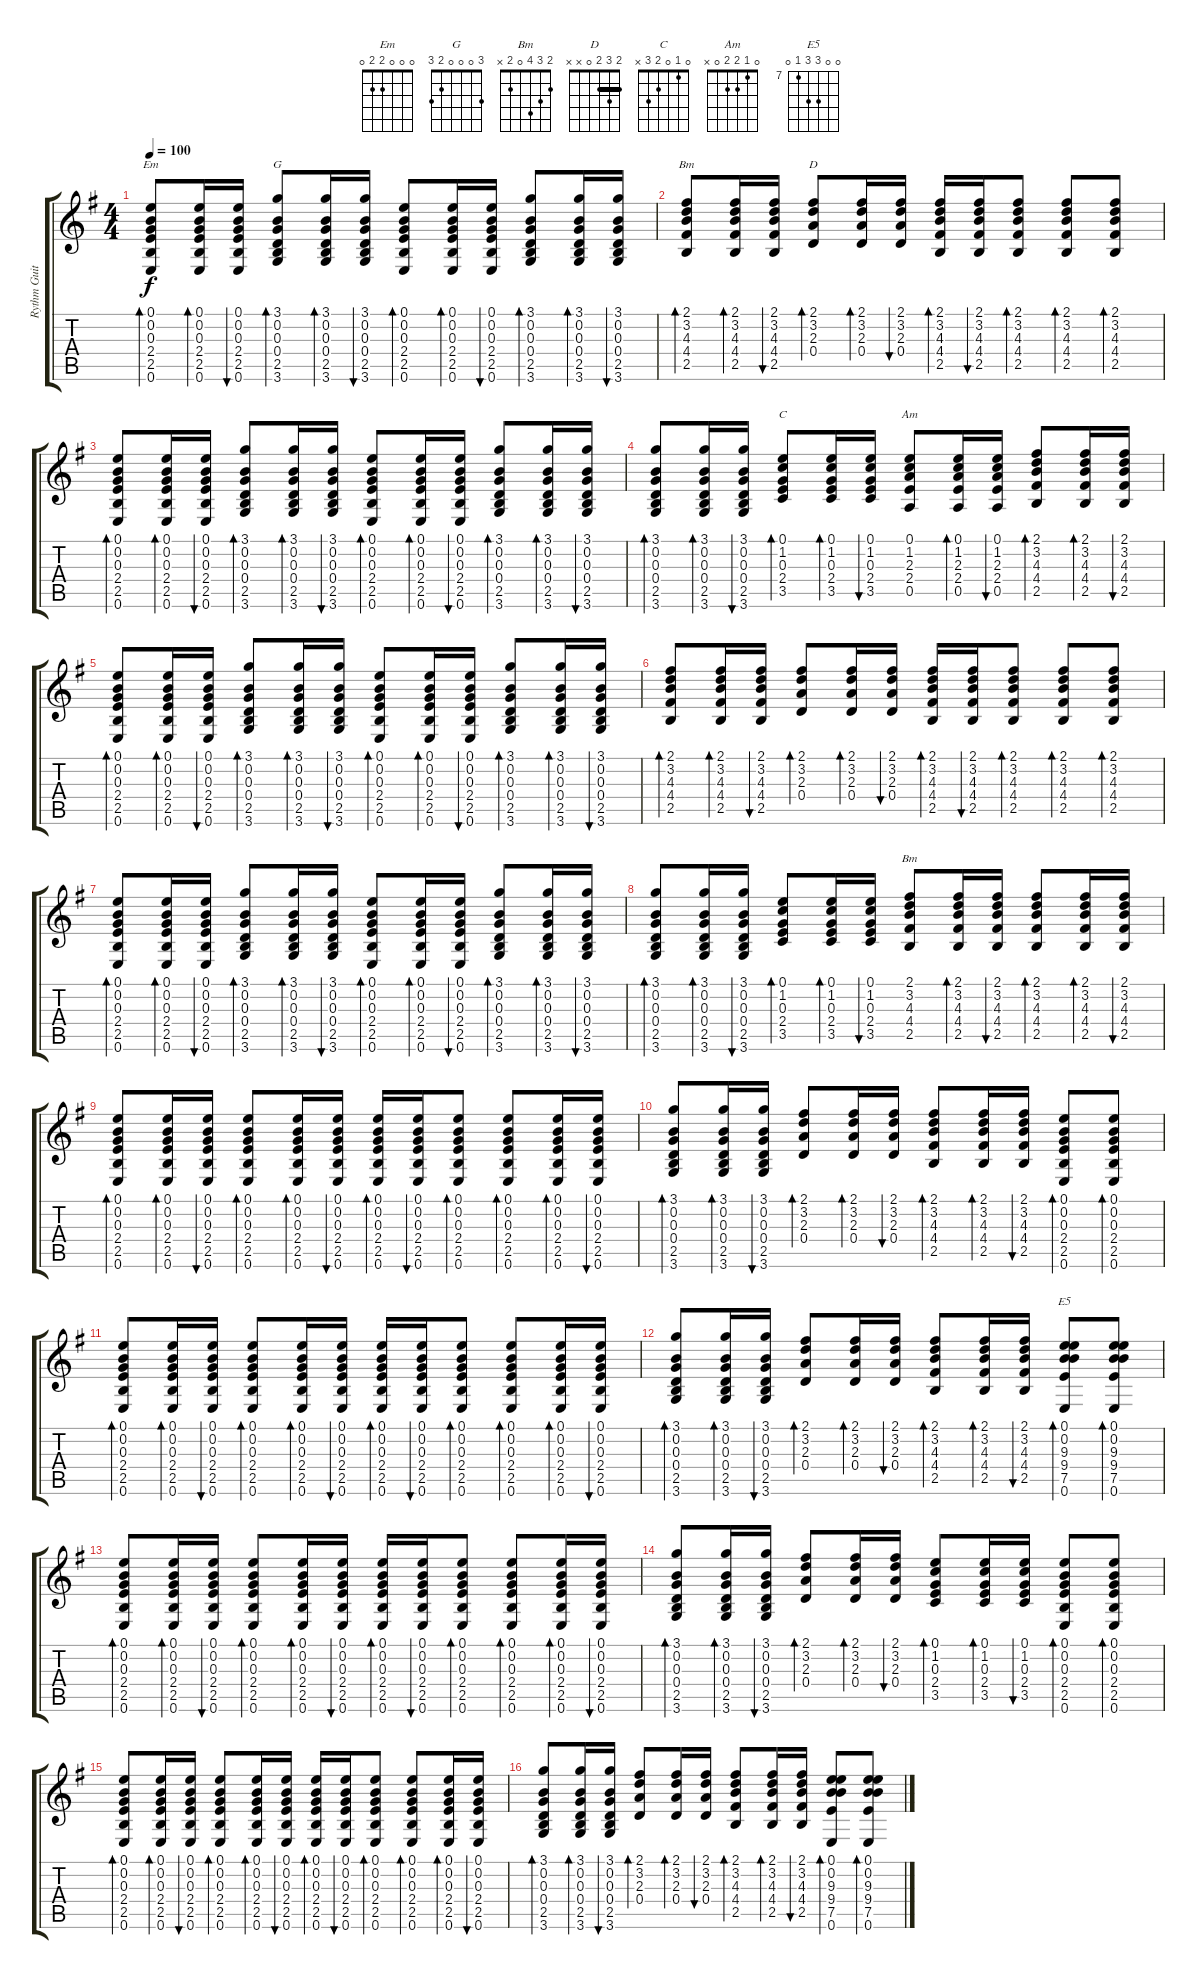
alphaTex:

\track ("Rythm Guitar" "Rythm Guit") {instrument acousticguitarsteel}
\staff {score tabs}
\tuning (E4 B3 G3 D3 A2 E2) {hide}
\chord ("Em" 0 0 0 2 2 0)
\chord ("G" 3 0 0 0 2 3)
\chord ("Bm" 2 3 4 4 2 x) {barre 2}
\chord ("D" 2 3 2 0 x x) {barre 2}
\chord ("C" 0 1 0 2 3 x)
\chord ("Am" 0 1 2 2 0 x)
\chord ("Bm" 2 3 4 0 2 x)
\chord ("E5" 0 0 9 9 7 0) {firstfret 7}
\ts (4 4)
\tempo 100
\clef g2
\ks eminor
(0.1 0.2 0.3 2.4 2.5 0.6).8{bd 60 ch "Em" dy f} (0.1 0.2 0.3 2.4 2.5 0.6).16{bd 60} (0.1 0.2 0.3 2.4 2.5 0.6).16{bu 60} (3.1 0.2 0.3 0.4 2.5 3.6).8{bd 60 ch "G"} (3.1 0.2 0.3 0.4 2.5 3.6).16{bd 60} (3.1 0.2 0.3 0.4 2.5 3.6).16{bu 60} (0.1 0.2 0.3 2.4 2.5 0.6).8{bd 60} (0.1 0.2 0.3 2.4 2.5 0.6).16{bd 60} (0.1 0.2 0.3 2.4 2.5 0.6).16{bu 60} (3.1 0.2 0.3 0.4 2.5 3.6).8{bd 60} (3.1 0.2 0.3 0.4 2.5 3.6).16{bd 60} (3.1 0.2 0.3 0.4 2.5 3.6).16{bu 60} |
(2.1 3.2 4.3 4.4 2.5).8{bd 60 ch "Bm"} (2.1 3.2 4.3 4.4 2.5).16{bd 60} (2.1 3.2 4.3 4.4 2.5).16{bu 60} (2.1 3.2 2.3 0.4).8{bd 60 ch "D"} (2.1 3.2 2.3 0.4).16{bd 60} (2.1 3.2 2.3 0.4).16{bu 60} (2.1 3.2 4.3 4.4 2.5).16{bd 60} (2.1 3.2 4.3 4.4 2.5).16{bu 60} (2.1 3.2 4.3 4.4 2.5).8{bd 60} (2.1 3.2 4.3 4.4 2.5).8{bd 60} (2.1 3.2 4.3 4.4 2.5).8{bd 60} |
(0.1 0.2 0.3 2.4 2.5 0.6).8{bd 60} (0.1 0.2 0.3 2.4 2.5 0.6).16{bd 60} (0.1 0.2 0.3 2.4 2.5 0.6).16{bu 60} (3.1 0.2 0.3 0.4 2.5 3.6).8{bd 60} (3.1 0.2 0.3 0.4 2.5 3.6).16{bd 60} (3.1 0.2 0.3 0.4 2.5 3.6).16{bu 60} (0.1 0.2 0.3 2.4 2.5 0.6).8{bd 60} (0.1 0.2 0.3 2.4 2.5 0.6).16{bd 60} (0.1 0.2 0.3 2.4 2.5 0.6).16{bu 60} (3.1 0.2 0.3 0.4 2.5 3.6).8{bd 60} (3.1 0.2 0.3 0.4 2.5 3.6).16{bd 60} (3.1 0.2 0.3 0.4 2.5 3.6).16{bu 60} |
(3.1 0.2 0.3 0.4 2.5 3.6).8{bd 60} (3.1 0.2 0.3 0.4 2.5 3.6).16{bd 60} (3.1 0.2 0.3 0.4 2.5 3.6).16{bu 60} (0.1 1.2 0.3 2.4 3.5).8{bd 60 ch "C"} (0.1 1.2 0.3 2.4 3.5).16{bd 60} (0.1 1.2 0.3 2.4 3.5).16{bu 60} (0.1 1.2 2.3 2.4 0.5).8{ch "Am"} (0.1 1.2 2.3 2.4 0.5).16{bd 60} (0.1 1.2 2.3 2.4 0.5).16{bu 60} (2.1 3.2 4.3 4.4 2.5).8{bd 60} (2.1 3.2 4.3 4.4 2.5).16{bd 60} (2.1 3.2 4.3 4.4 2.5).16{bu 60} |
(0.1 0.2 0.3 2.4 2.5 0.6).8{bd 60} (0.1 0.2 0.3 2.4 2.5 0.6).16{bd 60} (0.1 0.2 0.3 2.4 2.5 0.6).16{bu 60} (3.1 0.2 0.3 0.4 2.5 3.6).8{bd 60} (3.1 0.2 0.3 0.4 2.5 3.6).16{bd 60} (3.1 0.2 0.3 0.4 2.5 3.6).16{bu 60} (0.1 0.2 0.3 2.4 2.5 0.6).8{bd 60} (0.1 0.2 0.3 2.4 2.5 0.6).16{bd 60} (0.1 0.2 0.3 2.4 2.5 0.6).16{bu 60} (3.1 0.2 0.3 0.4 2.5 3.6).8{bd 60} (3.1 0.2 0.3 0.4 2.5 3.6).16{bd 60} (3.1 0.2 0.3 0.4 2.5 3.6).16{bu 60} |
(2.1 3.2 4.3 4.4 2.5).8{bd 60} (2.1 3.2 4.3 4.4 2.5).16{bd 60} (2.1 3.2 4.3 4.4 2.5).16{bu 60} (2.1 3.2 2.3 0.4).8{bd 60} (2.1 3.2 2.3 0.4).16{bd 60} (2.1 3.2 2.3 0.4).16{bu 60} (2.1 3.2 4.3 4.4 2.5).16{bd 60} (2.1 3.2 4.3 4.4 2.5).16{bu 60} (2.1 3.2 4.3 4.4 2.5).8{bd 60} (2.1 3.2 4.3 4.4 2.5).8{bd 60} (2.1 3.2 4.3 4.4 2.5).8{bd 60} |
(0.1 0.2 0.3 2.4 2.5 0.6).8{bd 60} (0.1 0.2 0.3 2.4 2.5 0.6).16{bd 60} (0.1 0.2 0.3 2.4 2.5 0.6).16{bu 60} (3.1 0.2 0.3 0.4 2.5 3.6).8{bd 60} (3.1 0.2 0.3 0.4 2.5 3.6).16{bd 60} (3.1 0.2 0.3 0.4 2.5 3.6).16{bu 60} (0.1 0.2 0.3 2.4 2.5 0.6).8{bd 60} (0.1 0.2 0.3 2.4 2.5 0.6).16{bd 60} (0.1 0.2 0.3 2.4 2.5 0.6).16{bu 60} (3.1 0.2 0.3 0.4 2.5 3.6).8{bd 60} (3.1 0.2 0.3 0.4 2.5 3.6).16{bd 60} (3.1 0.2 0.3 0.4 2.5 3.6).16{bu 60} |
(3.1 0.2 0.3 0.4 2.5 3.6).8{bd 60} (3.1 0.2 0.3 0.4 2.5 3.6).16{bd 60} (3.1 0.2 0.3 0.4 2.5 3.6).16{bu 60} (0.1 1.2 0.3 2.4 3.5).8{bd 60} (0.1 1.2 0.3 2.4 3.5).16{bd 60} (0.1 1.2 0.3 2.4 3.5).16{bu 60} (2.1 3.2 4.3 4.4 2.5).8{ch "Bm"} (2.1 3.2 4.3 4.4 2.5).16{bd 60} (2.1 3.2 4.3 4.4 2.5).16{bu 60} (2.1 3.2 4.3 4.4 2.5).8{bd 60} (2.1 3.2 4.3 4.4 2.5).16{bd 60} (2.1 3.2 4.3 4.4 2.5).16{bu 60} |
(0.1 0.2 0.3 2.4 2.5 0.6).8{bd 60} (0.1 0.2 0.3 2.4 2.5 0.6).16{bd 60} (0.1 0.2 0.3 2.4 2.5 0.6).16{bu 60} (0.1 0.2 0.3 2.4 2.5 0.6).8{bd 60} (0.1 0.2 0.3 2.4 2.5 0.6).16{bd 60} (0.1 0.2 0.3 2.4 2.5 0.6).16{bu 60} (0.1 0.2 0.3 2.4 2.5 0.6).16{bd 60} (0.1 0.2 0.3 2.4 2.5 0.6).16{bu 60} (0.1 0.2 0.3 2.4 2.5 0.6).8{bd 60} (0.1 0.2 0.3 2.4 2.5 0.6).8{bd 60} (0.1 0.2 0.3 2.4 2.5 0.6).16{bd 60} (0.1 0.2 0.3 2.4 2.5 0.6).16{bu 60} |
(3.1 0.2 0.3 0.4 2.5 3.6).8{bd 60} (3.1 0.2 0.3 0.4 2.5 3.6).16{bd 60} (3.1 0.2 0.3 0.4 2.5 3.6).16{bu 60} (2.1 3.2 2.3 0.4).8{bd 60} (2.1 3.2 2.3 0.4).16{bd 60} (2.1 3.2 2.3 0.4).16{bu 60} (2.1 3.2 4.3 4.4 2.5).8{bd 60} (2.1 3.2 4.3 4.4 2.5).16{bd 60} (2.1 3.2 4.3 4.4 2.5).16{bu 60} (0.1 0.2 0.3 2.4 2.5 0.6).8{bd 60} (0.1 0.2 0.3 2.4 2.5 0.6).8{bd 60} |
(0.1 0.2 0.3 2.4 2.5 0.6).8{bd 60} (0.1 0.2 0.3 2.4 2.5 0.6).16{bd 60} (0.1 0.2 0.3 2.4 2.5 0.6).16{bu 60} (0.1 0.2 0.3 2.4 2.5 0.6).8{bd 60} (0.1 0.2 0.3 2.4 2.5 0.6).16{bd 60} (0.1 0.2 0.3 2.4 2.5 0.6).16{bu 60} (0.1 0.2 0.3 2.4 2.5 0.6).16{bd 60} (0.1 0.2 0.3 2.4 2.5 0.6).16{bu 60} (0.1 0.2 0.3 2.4 2.5 0.6).8{bd 60} (0.1 0.2 0.3 2.4 2.5 0.6).8{bd 60} (0.1 0.2 0.3 2.4 2.5 0.6).16{bd 60} (0.1 0.2 0.3 2.4 2.5 0.6).16{bu 60} |
(3.1 0.2 0.3 0.4 2.5 3.6).8{bd 60} (3.1 0.2 0.3 0.4 2.5 3.6).16{bd 60} (3.1 0.2 0.3 0.4 2.5 3.6).16{bu 60} (2.1 3.2 2.3 0.4).8{bd 60} (2.1 3.2 2.3 0.4).16{bd 60} (2.1 3.2 2.3 0.4).16{bu 60} (2.1 3.2 4.3 4.4 2.5).8{bd 60} (2.1 3.2 4.3 4.4 2.5).16{bd 60} (2.1 3.2 4.3 4.4 2.5).16{bu 60} (0.1 0.2 9.3 9.4 7.5 0.6).8{bd 60 ch "E5"} (0.1 0.2 9.3 9.4 7.5 0.6).8{bd 60} |
(0.1 0.2 0.3 2.4 2.5 0.6).8{bd 60} (0.1 0.2 0.3 2.4 2.5 0.6).16{bd 60} (0.1 0.2 0.3 2.4 2.5 0.6).16{bu 60} (0.1 0.2 0.3 2.4 2.5 0.6).8{bd 60} (0.1 0.2 0.3 2.4 2.5 0.6).16{bd 60} (0.1 0.2 0.3 2.4 2.5 0.6).16{bu 60} (0.1 0.2 0.3 2.4 2.5 0.6).16{bd 60} (0.1 0.2 0.3 2.4 2.5 0.6).16{bu 60} (0.1 0.2 0.3 2.4 2.5 0.6).8{bd 60} (0.1 0.2 0.3 2.4 2.5 0.6).8{bd 60} (0.1 0.2 0.3 2.4 2.5 0.6).16{bd 60} (0.1 0.2 0.3 2.4 2.5 0.6).16{bu 60} |
(3.1 0.2 0.3 0.4 2.5 3.6).8{bd 60} (3.1 0.2 0.3 0.4 2.5 3.6).16{bd 60} (3.1 0.2 0.3 0.4 2.5 3.6).16{bu 60} (2.1 3.2 2.3 0.4).8{bd 60} (2.1 3.2 2.3 0.4).16{bd 60} (2.1 3.2 2.3 0.4).16{bu 60} (0.1 1.2 0.3 2.4 3.5).8{bd 60} (0.1 1.2 0.3 2.4 3.5).16{bd 60} (0.1 1.2 0.3 2.4 3.5).16{bu 60} (0.1 0.2 0.3 2.4 2.5 0.6).8{bd 60} (0.1 0.2 0.3 2.4 2.5 0.6).8{bd 60} |
(0.1 0.2 0.3 2.4 2.5 0.6).8{bd 60} (0.1 0.2 0.3 2.4 2.5 0.6).16{bd 60} (0.1 0.2 0.3 2.4 2.5 0.6).16{bu 60} (0.1 0.2 0.3 2.4 2.5 0.6).8{bd 60} (0.1 0.2 0.3 2.4 2.5 0.6).16{bd 60} (0.1 0.2 0.3 2.4 2.5 0.6).16{bu 60} (0.1 0.2 0.3 2.4 2.5 0.6).16{bd 60} (0.1 0.2 0.3 2.4 2.5 0.6).16{bu 60} (0.1 0.2 0.3 2.4 2.5 0.6).8{bd 60} (0.1 0.2 0.3 2.4 2.5 0.6).8{bd 60} (0.1 0.2 0.3 2.4 2.5 0.6).16{bd 60} (0.1 0.2 0.3 2.4 2.5 0.6).16{bu 60} |
(3.1 0.2 0.3 0.4 2.5 3.6).8{bd 60} (3.1 0.2 0.3 0.4 2.5 3.6).16{bd 60} (3.1 0.2 0.3 0.4 2.5 3.6).16{bu 60} (2.1 3.2 2.3 0.4).8{bd 60} (2.1 3.2 2.3 0.4).16{bd 60} (2.1 3.2 2.3 0.4).16{bu 60} (2.1 3.2 4.3 4.4 2.5).8{bd 60} (2.1 3.2 4.3 4.4 2.5).16{bd 60} (2.1 3.2 4.3 4.4 2.5).16{bu 60} (0.1 0.2 9.3 9.4 7.5 0.6).8{bd 60} (0.1 0.2 9.3 9.4 7.5 0.6).8{bd 60}
